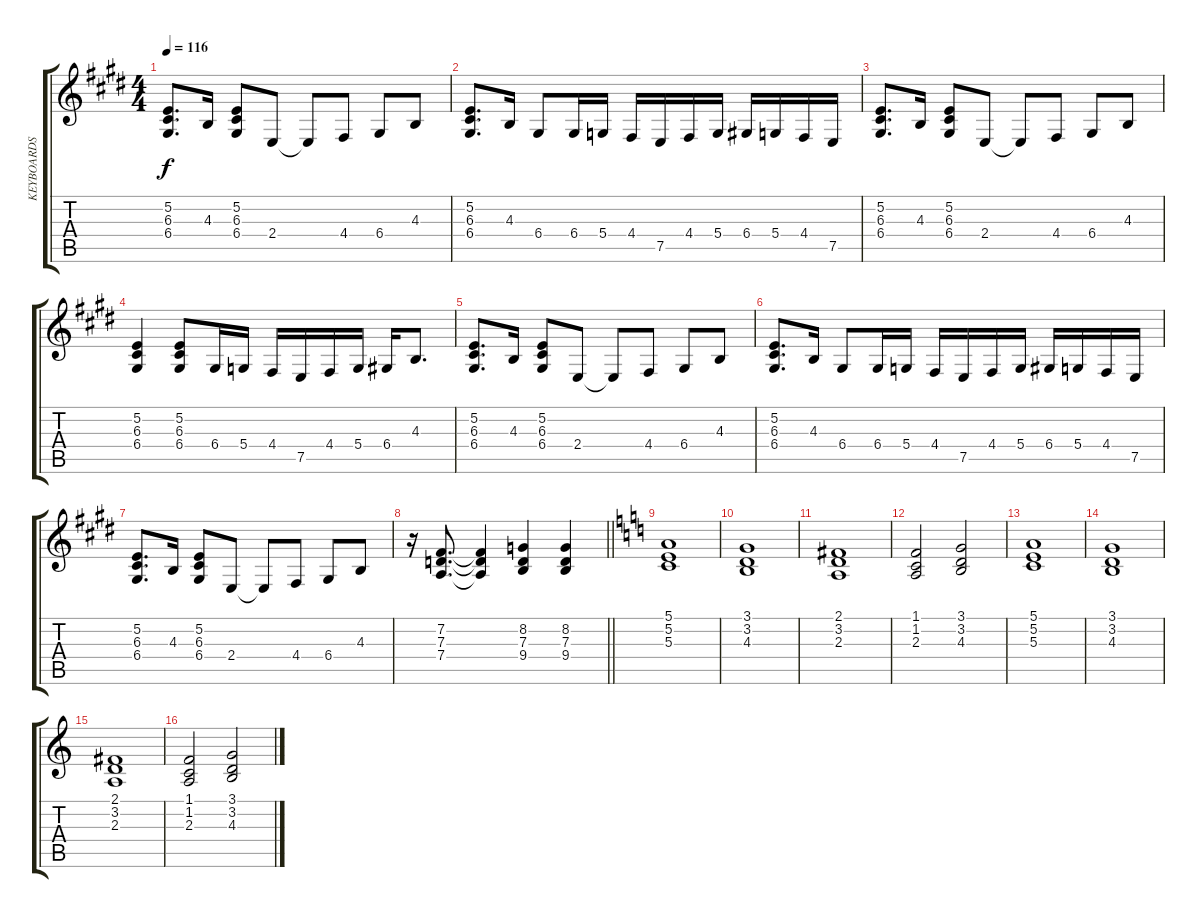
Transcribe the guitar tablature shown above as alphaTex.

\track ("KEYBOARDS" "KEYBOARDS") {instrument reedorgan}
\staff {score tabs}
\tuning (E4 B3 G3 D3 A2 E2) {hide}
\ts (4 4)
\tempo 116
\clef g2
\ks c#minor
(5.2 6.3 6.4).8{d dy f} 4.3.16 (5.2 6.3 6.4).8 2.4.8 2.4{t}.8 4.4.8 6.4.8 4.3.8 |
(5.2 6.3 6.4).8{d} 4.3.16 6.4.8 6.4.16 5.4.16 4.4.16 7.5.16 4.4.16 5.4.16 6.4.16 5.4.16 4.4.16 7.5.16 |
(5.2 6.3 6.4).8{d} 4.3.16 (5.2 6.3 6.4).8 2.4.8 2.4{t}.8 4.4.8 6.4.8 4.3.8 |
(5.2 6.3 6.4).4 (5.2 6.3 6.4).8 6.4.16 5.4.16 4.4.16 7.5.16 4.4.16 5.4.16 6.4.16 4.3.8{d} |
(5.2 6.3 6.4).8{d} 4.3.16 (5.2 6.3 6.4).8 2.4.8 2.4{t}.8 4.4.8 6.4.8 4.3.8 |
(5.2 6.3 6.4).8{d} 4.3.16 6.4.8 6.4.16 5.4.16 4.4.16 7.5.16 4.4.16 5.4.16 6.4.16 5.4.16 4.4.16 7.5.16 |
(5.2 6.3 6.4).8{d} 4.3.16 (5.2 6.3 6.4).8 2.4.8 2.4{t}.8 4.4.8 6.4.8 4.3.8 |
\barLineRight lightlight
r.16 (7.2 7.3 7.4).8{d} (7.2{t} 7.3{t} 7.4{t}).4 (8.2 7.3 9.4).4 (8.2 7.3 9.4).4 |
\ks c
(5.1 5.2 5.3).1 |
(3.1 3.2 4.3).1 |
(2.1 3.2 2.3).1 |
(1.1 1.2 2.3).2 (3.1 3.2 4.3).2 |
(5.1 5.2 5.3).1 |
(3.1 3.2 4.3).1 |
(2.1 3.2 2.3).1 |
(1.1 1.2 2.3).2 (3.1 3.2 4.3).2
